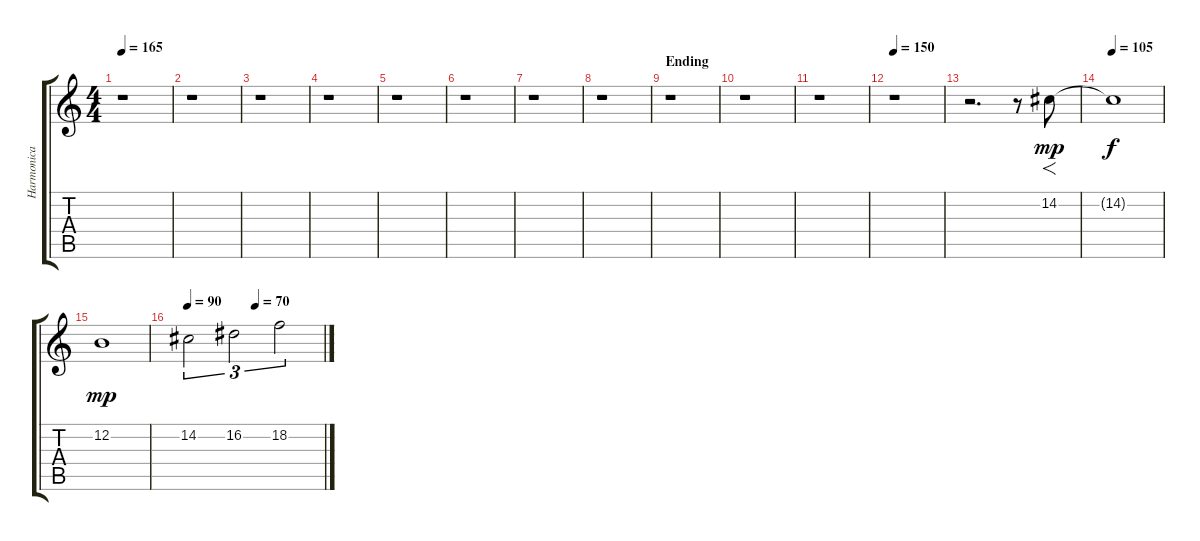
\track ("Harmonica" "Harmonica") {instrument harmonica}
\staff {score tabs}
\tuning (E4 B3 G3 D3 A2 E2) {hide}
\ts (4 4)
\tempo 165
\clef g2
\ks c
r.1{dy f} |
r.1 |
r.1 |
r.1 |
r.1 |
r.1 |
r.1 |
r.1 |
\section ("" "Ending")
r.1 |
r.1 |
r.1 |
\tempo 150
r.1 |
r.2{d} r.8 14.2.8{f dy mp} |
\tempo 105
14.2{t}.1{dy f} |
12.2.1{dy mp} |
\tempo 90
\tempo (70 0.5)
14.2.2{tu (3 2)} 16.2.2{tu (3 2)} 18.2.2{tu (3 2)}
